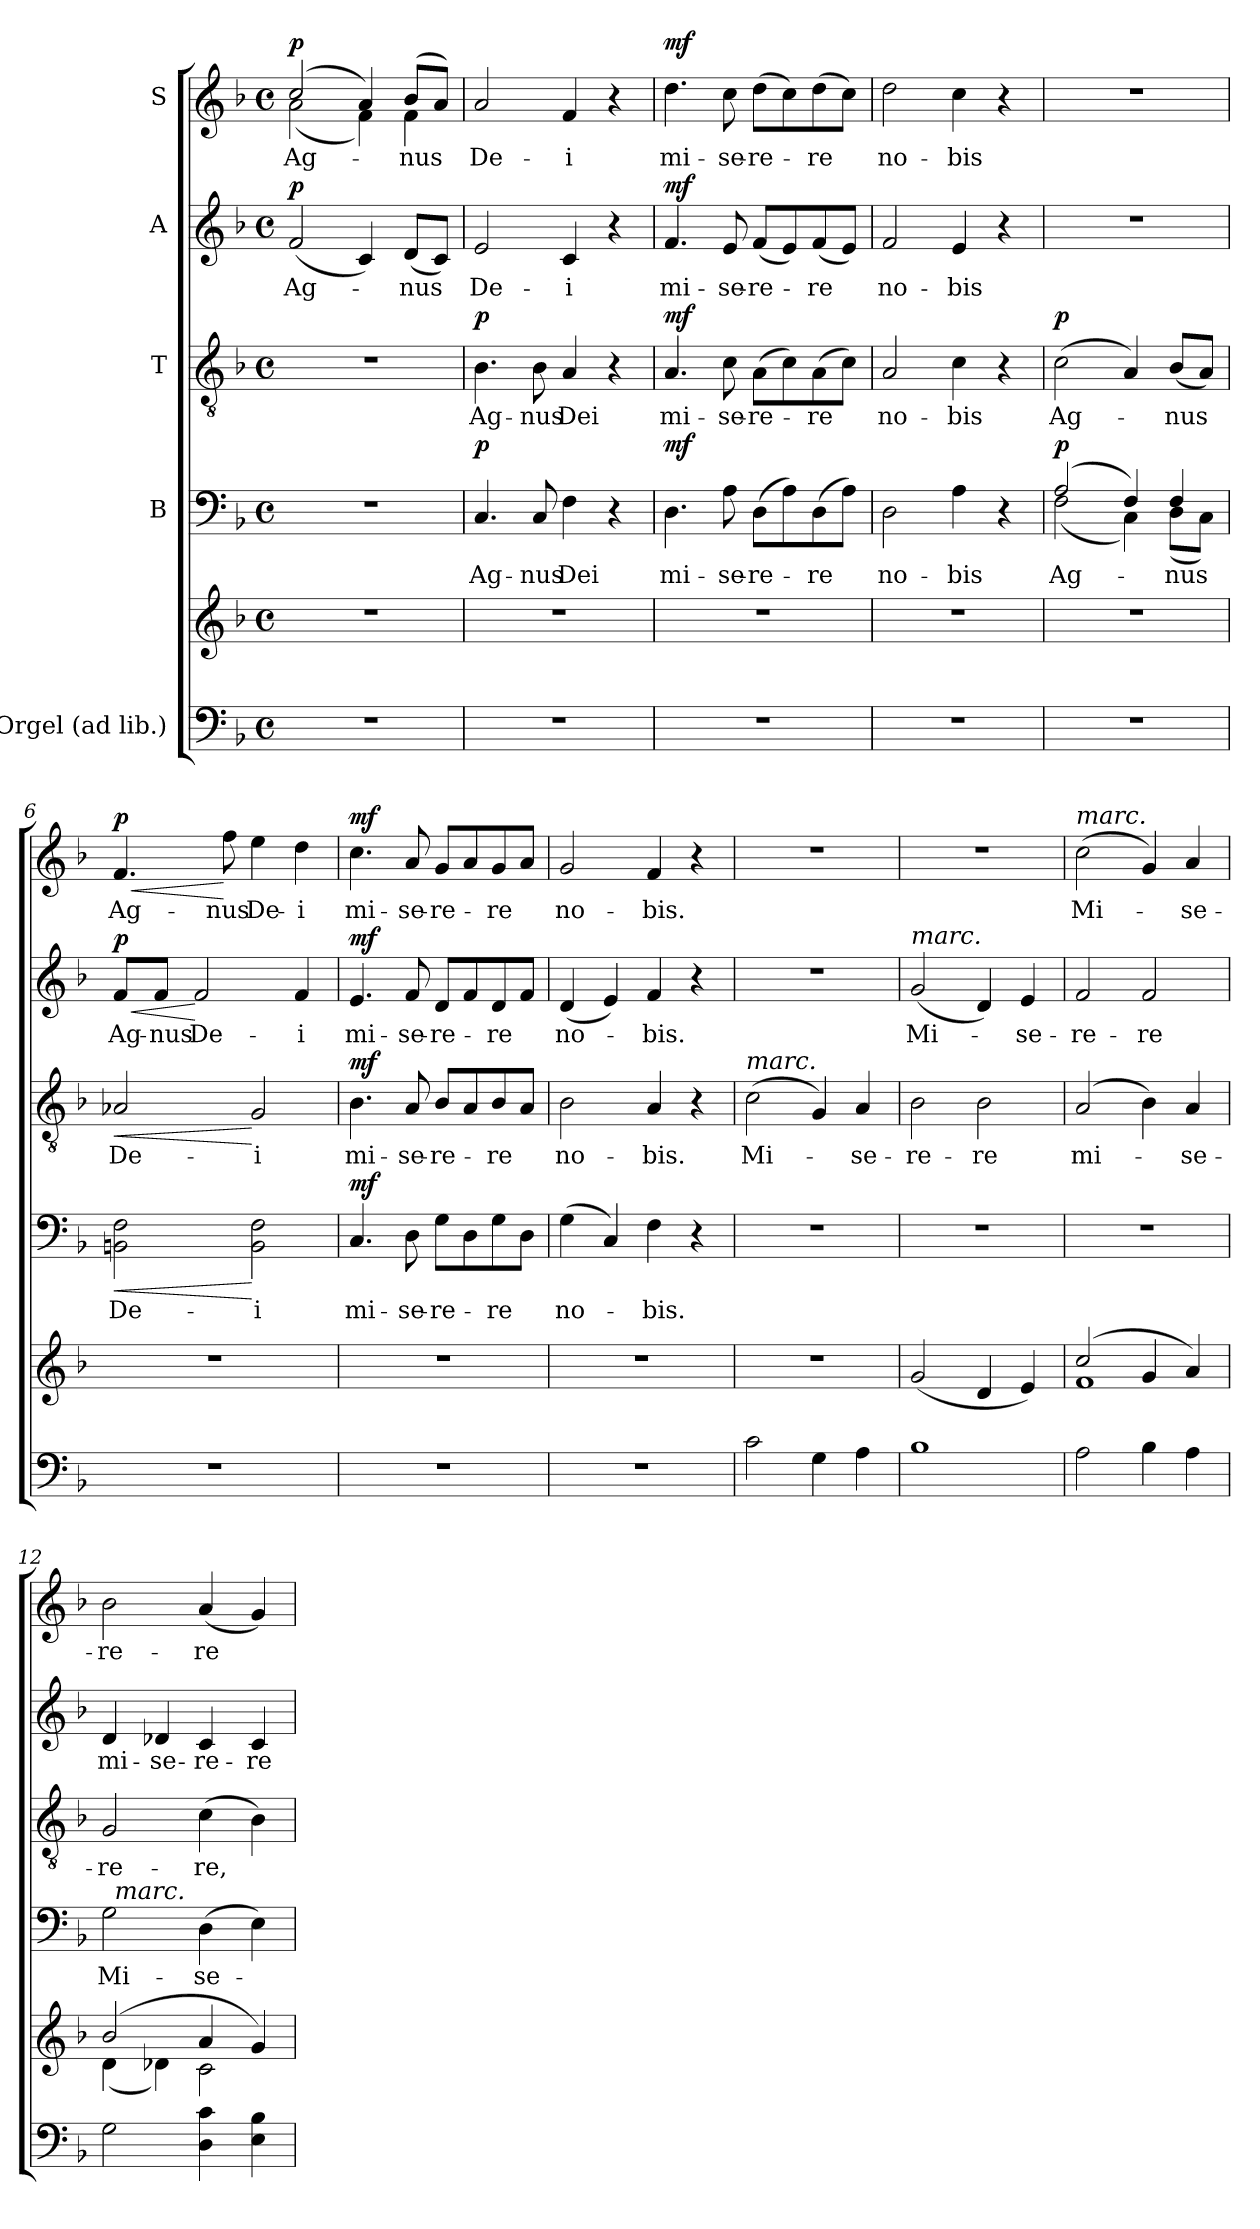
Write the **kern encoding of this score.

**kern	**kern	**kern	**text	**dynam	**kern	**text	**dynam	**kern	**text	**dynam	**kern	**text	**dynam
*part5	*part5	*part4	*part4	*part4	*part3	*part3	*part3	*part2	*part2	*part2	*part1	*part1	*part1
*staff6	*staff5	*staff4	*staff4	*staff4	*staff3	*staff3	*staff3	*staff2	*staff2	*staff2	*staff1	*staff1	*staff1
*I"Orgel (ad lib.)	*	*I"B	*	*	*I"T	*	*	*I"A	*	*	*I"S	*	*
*clefF4	*clefG2	*clefF4	*	*	*clefGv2	*	*	*clefG2	*	*	*clefG2	*	*
*k[b-]	*k[b-]	*k[b-]	*	*	*k[b-]	*	*	*k[b-]	*	*	*k[b-]	*	*
*F:	*F:	*F:	*	*	*F:	*	*	*F:	*	*	*F:	*	*
*M4/4	*M4/4	*M4/4	*	*	*M4/4	*	*	*M4/4	*	*	*M4/4	*	*
*met(c)	*met(c)	*met(c)	*	*	*met(c)	*	*	*met(c)	*	*	*met(c)	*	*
=1	=1	=1	=1	=1	=1	=1	=1	=1	=1	=1	=1	=1	=1
*	*	*	*	*	*	*	*	*	*	*	*^	*	*
!	!	!	!	!	!	!	!	!	!	!LO:DY:a	!	!	!	!LO:DY:a
1r	1r	1r	.	.	1r	.	.	(2f/	Ag-	p	(2cc/	(2a\	Ag-	p
.	.	.	.	.	.	.	.	4c/)	.	.	4a/)	4f\)	.	.
.	.	.	.	.	.	.	.	(8d/L	-nus	.	(8b-/L	4f\	-nus	.
.	.	.	.	.	.	.	.	8c/J)	.	.	8a/J)	.	.	.
*	*	*	*	*	*	*	*	*	*	*	*v	*v	*	*
=2	=2	=2	=2	=2	=2	=2	=2	=2	=2	=2	=2	=2	=2
!	!	!	!	!LO:DY:a	!	!	!LO:DY:a	!	!	!	!	!	!
1r	1r	4.C/	Ag-	p	4.B-\	Ag-	p	2e/	De-	.	2a/	De-	.
.	.	8C/	-nus	.	8B-\	-nus	.	.	.	.	.	.	.
.	.	4F\	Dei	.	4A/	Dei	.	4c/	-i	.	4f/	-i	.
.	.	4r	.	.	4r	.	.	4r	.	.	4r	.	.
=3	=3	=3	=3	=3	=3	=3	=3	=3	=3	=3	=3	=3	=3
!	!	!	!	!LO:DY:a	!	!	!LO:DY:a	!	!	!LO:DY:a	!	!	!LO:DY:a
1r	1r	4.D\	mi-	mf	4.A/	mi-	mf	4.f/	mi-	mf	4.dd\	mi-	mf
.	.	8A\	-se-	.	8c\	-se-	.	8e/	-se-	.	8cc\	-se-	.
.	.	(8D\L	-re-	.	(8A\L	-re-	.	(8f/L	-re-	.	(8dd\L	-re-	.
.	.	8A\)	.	.	8c\)	.	.	8e/)	.	.	8cc\)	.	.
.	.	(8D\	-re	.	(8A\	-re	.	(8f/	-re	.	(8dd\	-re	.
.	.	8A\J)	.	.	8c\J)	.	.	8e/J)	.	.	8cc\J)	.	.
=4	=4	=4	=4	=4	=4	=4	=4	=4	=4	=4	=4	=4	=4
1r	1r	2D\	no-	.	2A/	no-	.	2f/	no-	.	2dd\	no-	.
.	.	4A\	-bis	.	4c\	-bis	.	4e/	-bis	.	4cc\	-bis	.
.	.	4r	.	.	4r	.	.	4r	.	.	4r	.	.
=5	=5	=5	=5	=5	=5	=5	=5	=5	=5	=5	=5	=5	=5
*	*	*^	*	*	*	*	*	*	*	*	*	*	*
!	!	!	!	!	!LO:DY:a	!	!	!LO:DY:a	!	!	!	!	!	!
1r	1r	(2A/	(2F\	Ag-	p	(2c\	Ag-	p	1r	.	.	1r	.	.
.	.	4F/)	4C\)	.	.	4A/)	.	.	.	.	.	.	.	.
.	.	4F/	(8D\L	-nus	.	(8B-/L	-nus	.	.	.	.	.	.	.
.	.	.	8C\J)	.	.	8A/J)	.	.	.	.	.	.	.	.
=6	=6	=6	=6	=6	=6	=6	=6	=6	=6	=6	=6	=6	=6	=6
!	!	!	!	!	!LO:HP:b	!	!	!LO:HP:b	!	!	!LO:HP:b	!	!	!LO:HP:b
!	!	!	!	!	!	!	!	!	!	!	!LO:DY:n=1:a	!	!	!LO:DY:n=1:a
*	*	*v	*v	*	*	*	*	*	*	*	*	*	*	*
1r	1r	2BBn\ 2F\	De-	<	2A-X/	De-	<	8f/L	Ag-	< p	4.f/	Ag-	< p
.	.	.	.	.	.	.	.	8f/J	-nus	.	.	.	.
.	.	.	.	.	.	.	.	2f/	De-	[	.	.	.
.	.	.	.	.	.	.	.	.	.	.	8ff\	-nus	[
.	.	2BB\ 2F\	-i	[	2G/	-i	[	.	.	.	4ee\	De-	.
.	.	.	.	.	.	.	.	4f/	-i	.	4dd\	-i	.
!!LO:LB:g=z
=7	=7	=7	=7	=7	=7	=7	=7	=7	=7	=7	=7	=7	=7
!	!	!	!	!LO:DY:a	!	!	!LO:DY:a	!	!	!LO:DY:a	!	!	!LO:DY:a
1r	1r	4.C/	mi-	mf	4.B-\	mi-	mf	4.e/	mi-	mf	4.cc\	mi-	mf
.	.	8D\	-se-	.	8A/	-se-	.	8f/	-se-	.	8a/	-se-	.
.	.	8G\L	-re-	.	8B-/L	-re-	.	8d/L	-re-	.	8g/L	-re-	.
.	.	8D\	.	.	8A/	.	.	8f/	.	.	8a/	.	.
.	.	8G\	-re	.	8B-/	-re	.	8d/	-re	.	8g/	-re	.
.	.	8D\J	.	.	8A/J	.	.	8f/J	.	.	8a/J	.	.
=8	=8	=8	=8	=8	=8	=8	=8	=8	=8	=8	=8	=8	=8
1r	1r	(4G\	no-	.	2B-\	no-	.	(4d/	no-	.	2g/	no-	.
.	.	4C/)	.	.	.	.	.	4e/)	.	.	.	.	.
.	.	4F\	-bis.	.	4A/	-bis.	.	4f/	-bis.	.	4f/	-bis.	.
.	.	4r	.	.	4r	.	.	4r	.	.	4r	.	.
=9	=9	=9	=9	=9	=9	=9	=9	=9	=9	=9	=9	=9	=9
!	!	!	!	!	!LO:TX:a:i:t=marc.	!	!	!	!	!	!	!	!
2c\	1r	1r	.	.	(2c\	Mi-	.	1r	.	.	1r	.	.
4G\	.	.	.	.	4G/)	.	.	.	.	.	.	.	.
4A\	.	.	.	.	4A/	-se-	.	.	.	.	.	.	.
=10	=10	=10	=10	=10	=10	=10	=10	=10	=10	=10	=10	=10	=10
!	!	!	!	!	!	!	!	!LO:TX:a:i:t=marc.	!	!	!	!	!
1B-	(2g/	1r	.	.	2B-\	-re-	.	(2g/	Mi-	.	1r	.	.
.	4d/	.	.	.	2B-\	-re	.	4d/)	.	.	.	.	.
.	4e/)	.	.	.	.	.	.	4e/	-se-	.	.	.	.
=11	=11	=11	=11	=11	=11	=11	=11	=11	=11	=11	=11	=11	=11
*	*^	*	*	*	*	*	*	*	*	*	*	*	*
!	!	!	!	!	!	!	!	!	!	!	!	!LO:TX:a:i:t=marc.	!	!
2A\	(2cc/	1f	1r	.	.	(2A/	mi-	.	2f/	-re-	.	(2cc\	Mi-	.
4B-\	4g/	.	.	.	.	4B-\)	.	.	2f/	-re	.	4g/)	.	.
4A\	4a/)	.	.	.	.	4A/	-se-	.	.	.	.	4a/	-se-	.
=12	=12	=12	=12	=12	=12	=12	=12	=12	=12	=12	=12	=12	=12	=12
*	*	*	*^	*	*	*	*	*	*	*	*	*	*	*
2G\	(2b-/	(4d\	2G\	32ryy	Mi-	.	2G/	-re-	.	4d/	mi-	.	2b-\	-re-	.
!	!	!	!	!LO:TX:a:i:t=marc.	!	!	!	!	!	!	!	!	!	!	!
.	.	.	.	2ryy	.	.	.	.	.	.	.	.	.	.	.
.	.	4d-X\)	.	.	.	.	.	.	.	4d-X/	-se-	.	.	.	.
4D\ 4c\	4a/	2c\	(4D\	.	-se-	.	(4c\	-re,	.	4c/	-re-	.	(4a/	-re	.
.	.	.	.	4...ryy	.	.	.	.	.	.	.	.	.	.	.
4E\ 4B-\	4g/)	.	4E\)	.	.	.	4B-\)	.	.	4c/	-re	.	4g/)	.	.
*	*v	*v	*	*	*	*	*	*	*	*	*	*	*	*	*
*	*	*v	*v	*	*	*	*	*	*	*	*	*	*	*
=	=	=	=	=	=	=	=	=	=	=	=	=	=
*-	*-	*-	*-	*-	*-	*-	*-	*-	*-	*-	*-	*-	*-
